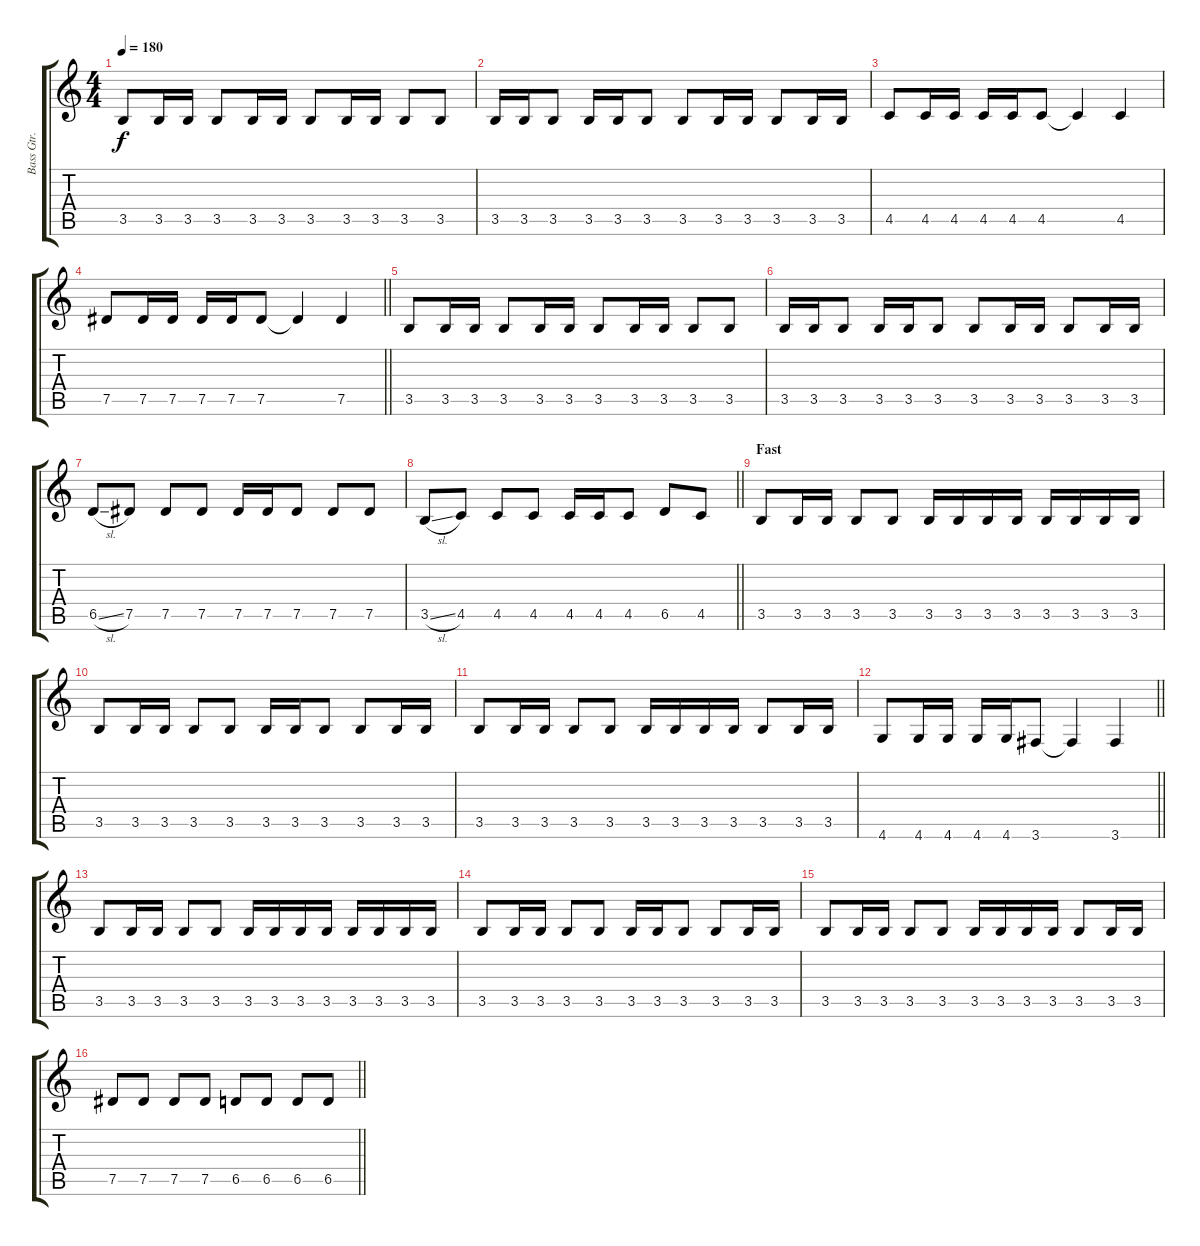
\track ("Bass Gtr." "Bass Gtr.") {instrument electricbassfinger}
\staff {score tabs}
\tuning (Eb4 Bb3 Gb3 Db3 Ab2 Eb2) {hide}
\ts (4 4)
\tempo 180
\clef g2
\ks c
3.5.8{dy f} 3.5.16 3.5.16 3.5.8 3.5.16 3.5.16 3.5.8 3.5.16 3.5.16 3.5.8 3.5.8 |
3.5.16 3.5.16 3.5.8 3.5.16 3.5.16 3.5.8 3.5.8 3.5.16 3.5.16 3.5.8 3.5.16 3.5.16 |
4.5.8 4.5.16 4.5.16 4.5.16 4.5.16 4.5.8 4.5{t}.4 4.5.4 |
\barLineRight lightlight
7.5.8 7.5.16 7.5.16 7.5.16 7.5.16 7.5.8 7.5{t}.4 7.5.4 |
3.5.8 3.5.16 3.5.16 3.5.8 3.5.16 3.5.16 3.5.8 3.5.16 3.5.16 3.5.8 3.5.8 |
3.5.16 3.5.16 3.5.8 3.5.16 3.5.16 3.5.8 3.5.8 3.5.16 3.5.16 3.5.8 3.5.16 3.5.16 |
6.5{sl}.8 7.5.8 7.5.8 7.5.8 7.5.16 7.5.16 7.5.8 7.5.8 7.5.8 |
\barLineRight lightlight
3.5{sl}.8 4.5.8 4.5.8 4.5.8 4.5.16 4.5.16 4.5.8 6.5.8 4.5.8 |
\section ("" "Fast")
3.5.8 3.5.16 3.5.16 3.5.8 3.5.8 3.5.16 3.5.16 3.5.16 3.5.16 3.5.16 3.5.16 3.5.16 3.5.16 |
3.5.8 3.5.16 3.5.16 3.5.8 3.5.8 3.5.16 3.5.16 3.5.8 3.5.8 3.5.16 3.5.16 |
3.5.8 3.5.16 3.5.16 3.5.8 3.5.8 3.5.16 3.5.16 3.5.16 3.5.16 3.5.8 3.5.16 3.5.16 |
\barLineRight lightlight
4.6.8 4.6.16 4.6.16 4.6.16 4.6.16 3.6.8 3.6{t}.4 3.6.4 |
3.5.8 3.5.16 3.5.16 3.5.8 3.5.8 3.5.16 3.5.16 3.5.16 3.5.16 3.5.16 3.5.16 3.5.16 3.5.16 |
3.5.8 3.5.16 3.5.16 3.5.8 3.5.8 3.5.16 3.5.16 3.5.8 3.5.8 3.5.16 3.5.16 |
3.5.8 3.5.16 3.5.16 3.5.8 3.5.8 3.5.16 3.5.16 3.5.16 3.5.16 3.5.8 3.5.16 3.5.16 |
\barLineRight lightlight
7.5.8 7.5.8 7.5.8 7.5.8 6.5.8 6.5.8 6.5.8 6.5.8
